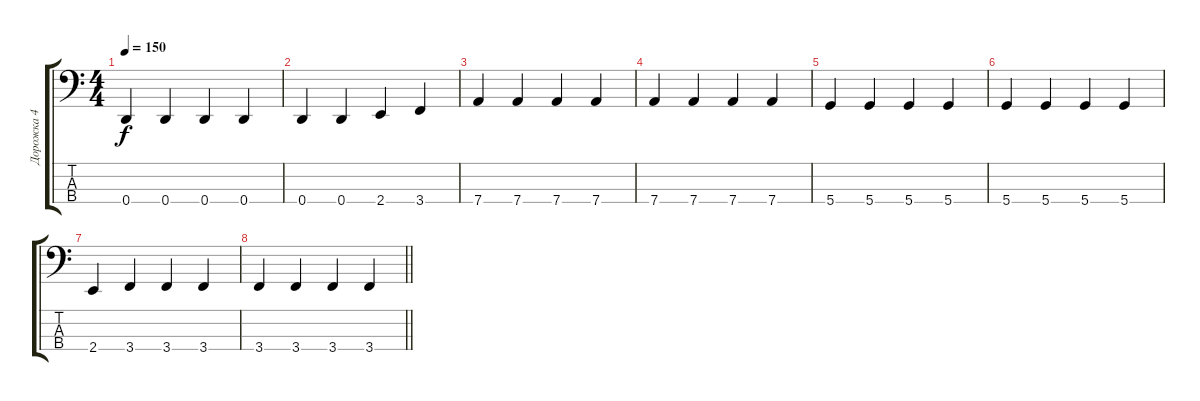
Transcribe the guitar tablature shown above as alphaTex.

\track ("Дорожка 4" "Дорожка 4") {instrument electricbasspick}
\staff {score tabs}
\tuning (G2 D2 A1 D1) {hide}
\ts (4 4)
\tempo 150
\clef f4
\ks c
0.4.4{dy f} 0.4.4 0.4.4 0.4.4 |
0.4.4 0.4.4 2.4.4 3.4.4 |
7.4.4 7.4.4 7.4.4 7.4.4 |
7.4.4 7.4.4 7.4.4 7.4.4 |
5.4.4 5.4.4 5.4.4 5.4.4 |
5.4.4 5.4.4 5.4.4 5.4.4 |
2.4.4 3.4.4 3.4.4 3.4.4 |
\barLineRight lightlight
3.4.4 3.4.4 3.4.4 3.4.4
